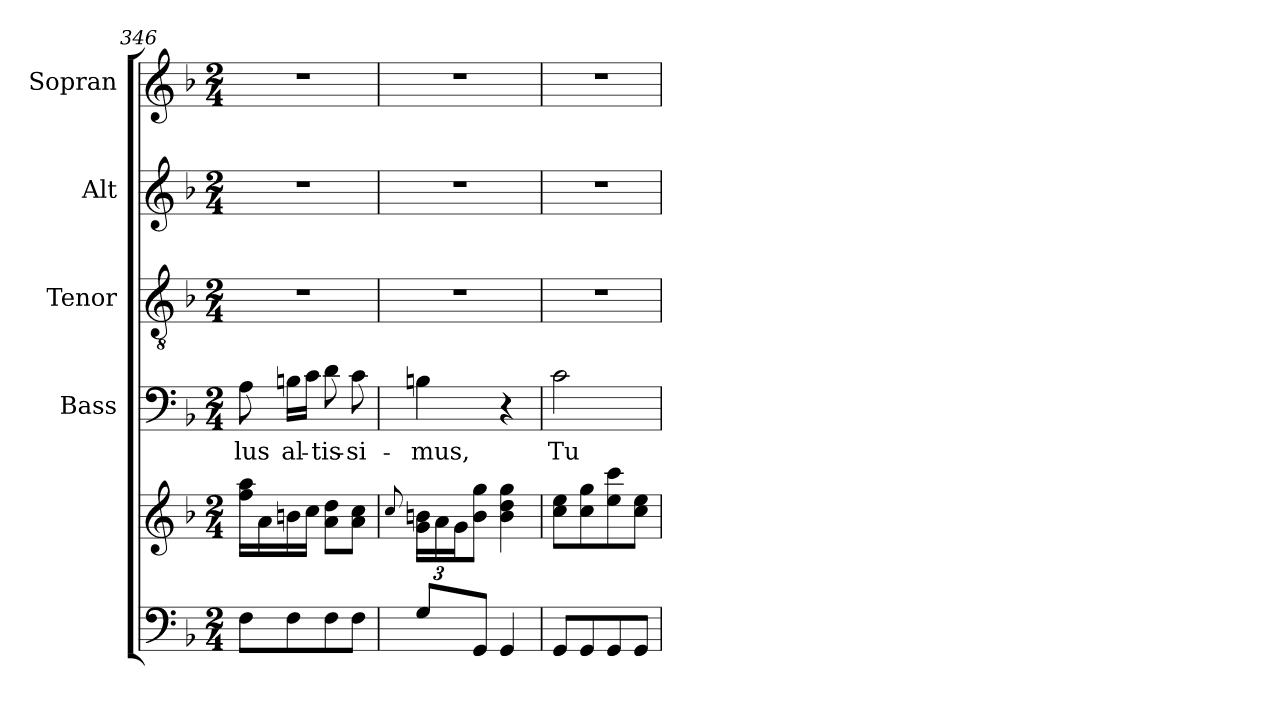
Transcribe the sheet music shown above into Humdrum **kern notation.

**kern	**kern	**kern	**text	**kern	**kern	**kern
*part5	*part5	*part4	*part4	*part3	*part2	*part1
*staff6	*staff5	*staff4	*staff4	*staff3	*staff2	*staff1
*	*	*I"Bass	*	*I"Tenor	*I"Alt	*I"Sopran
*	*	*I'B.	*	*I'T.	*I'A.	*I'S.
*clefF4	*clefG2	*clefF4	*	*clefGv2	*clefG2	*clefG2
*k[b-]	*k[b-]	*k[b-]	*	*k[b-]	*k[b-]	*k[b-]
*F:	*F:	*F:	*	*F:	*F:	*F:
*M2/4	*M2/4	*M2/4	*	*M2/4	*M2/4	*M2/4
=346	=346	=346	=346	=346	=346	=346
!	!	!	!LO:LY:b	!	!	!
8F\L	16ff\ 16aa\LL	8A\	-lus	2r	2r	2r
.	16a\	.	.	.	.	.
!	!	!	!LO:LY:b	!	!	!
8F\	16bn\	16Bn\LL	al-	.	.	.
.	16cc\JJ	16c\JJ	.	.	.	.
!	!	!	!LO:LY:b	!	!	!
8F\	8a\ 8dd\L	8d\	-tis-	.	.	.
!	!	!	!LO:LY:b	!	!	!
8F\J	8a\ 8cc\J	8c\	-si-	.	.	.
=347	=347	=347	=347	=347	=347	=347
.	8qqcc/	.	.	.	.	.
!	!	!	!LO:LY:b	!	!	!
8G/L	24g\ 24bn\LL	4Bn\	-mus,	2r	2r	2r
.	24a\	.	.	.	.	.
.	24g\J	.	.	.	.	.
8GG/J	8b\ 8gg\J	.	.	.	.	.
4GG/	4b\ 4dd\ 4gg\	4r	.	.	.	.
!!LO:LB:g=z
=348	=348	=348	=348	=348	=348	=348
!	!	!	!LO:LY:b	!	!	!
8GG/L	8cc\ 8ee\L	2c\	Tu	2r	2r	2r
8GG/	8cc\ 8gg\	.	.	.	.	.
8GG/	8ee\ 8ccc\	.	.	.	.	.
8GG/J	8cc\ 8ee\J	.	.	.	.	.
=	=	=	=	=	=	=
*-	*-	*-	*-	*-	*-	*-
